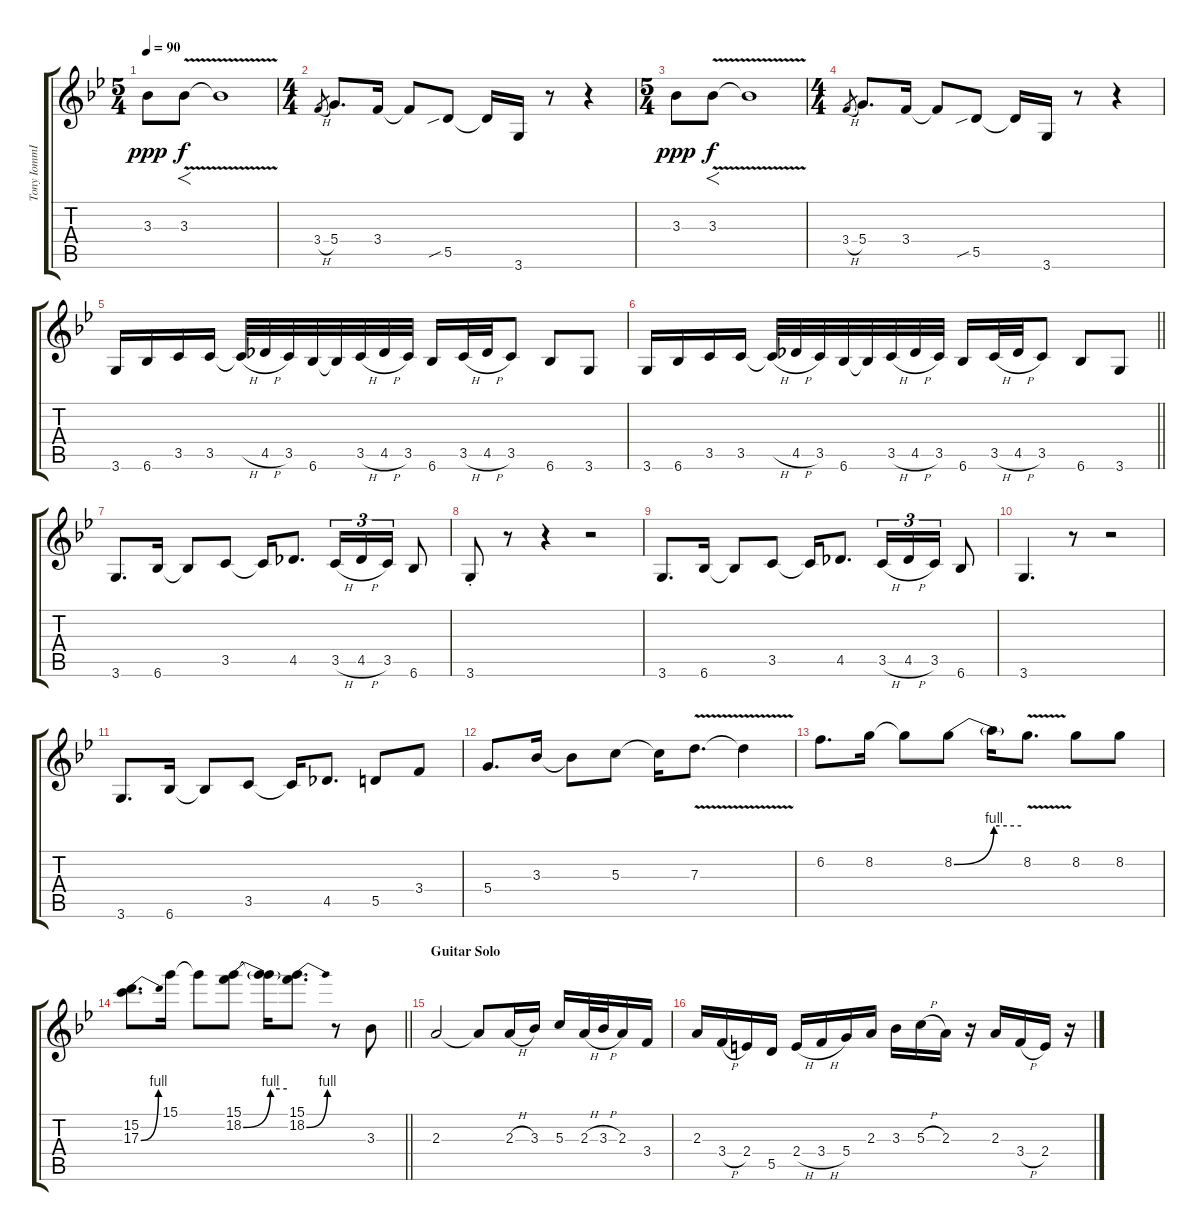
\track ("Tony IommI Lead" "Tony IommI") {instrument distortionguitar}
\staff {score tabs}
\tuning (E4 B3 G3 D3 A2 E2) {hide}
\ts (5 4)
\tempo 90
\clef g2
\ks bb
3.3.8{dy ppp instrument distortionguitar} 3.3{v}.8{f dy f} 3.3{t}.1 |
\ts (4 4)
3.4{h}.8{gr} 5.4.8{d} 3.4.16 3.4{t}.8 5.5{sib}.8 5.5{t}.16 3.6.16 r.8 r.4 |
\ts (5 4)
3.3.8{dy ppp} 3.3{v}.8{f dy f} 3.3{t}.1 |
\ts (4 4)
3.4{h}.8{gr} 5.4.8{d} 3.4.16 3.4{t}.8 5.5{sib}.8 5.5{t}.16 3.6.16 r.8 r.4 |
3.6.16 6.6.16 3.5.16 3.5.16 3.5{h t}.32 4.5{h}.32 3.5.32 6.6.32 6.6{t}.32 3.5{h}.32 4.5{h}.32 3.5.32 6.6.16 3.5{h}.32 4.5{h}.32 3.5.8 6.6.8 3.6.8 |
\barLineRight lightlight
3.6.16 6.6.16 3.5.16 3.5.16 3.5{h t}.32 4.5{h}.32 3.5.32 6.6.32 6.6{t}.32 3.5{h}.32 4.5{h}.32 3.5.32 6.6.16 3.5{h}.32 4.5{h}.32 3.5.8 6.6.8 3.6.8 |
3.6.8{d} 6.6.16 6.6{t}.8 3.5.8 3.5{t}.16 4.5.8{d} 3.5{h}.16{tu (3 2)} 4.5{h}.16{tu (3 2)} 3.5.16{tu (3 2)} 6.6.8 |
3.6{st}.8 r.8 r.4 r.2 |
3.6.8{d} 6.6.16 6.6{t}.8 3.5.8 3.5{t}.16 4.5.8{d} 3.5{h}.16{tu (3 2)} 4.5{h}.16{tu (3 2)} 3.5.16{tu (3 2)} 6.6.8 |
3.6.4{d} r.8 r.2 |
3.6.8{d} 6.6.16 6.6{t}.8 3.5.8 3.5{t}.16 4.5.8{d} 5.5.8 3.4.8 |
5.4.8{d} 3.3.16 3.3{t}.8 5.3.8 5.3{t}.16 7.3{v}.8{d} 7.3{v t}.4 |
6.2.8{d} 8.2.16 8.2{t}.8 8.2{be (bend 0 0 60 4)}.8 8.2{be (hold 0 4 60 4) t}.16 8.2{v}.8{d} 8.2.8 8.2.8 |
\barLineRight lightlight
(15.2 17.3{be (bend 0 0 60 4)}).8{d} 15.1.16 15.1{t}.8 (15.1 18.2{be (bend 0 0 60 4)}).8 (15.1{t} 18.2{be (hold 0 4 60 4) t}).16 (15.1 18.2{be (bend 0 0 60 4)}).8{d} r.8 3.3.8 |
\section ("" "Guitar Solo")
2.3.2 2.3{t}.8 2.3{h}.16 3.3.16 5.3.16 2.3{h}.32 3.3{h}.32 2.3.16 3.4.16 |
2.3.16 3.4{h}.16 2.4.16 5.5.16 2.4{h}.16 3.4{h}.16 5.4.16 2.3.16 3.3.16 5.3{h}.16 2.3.16 r.16 2.3.16 3.4{h}.16 2.4.16 r.16
